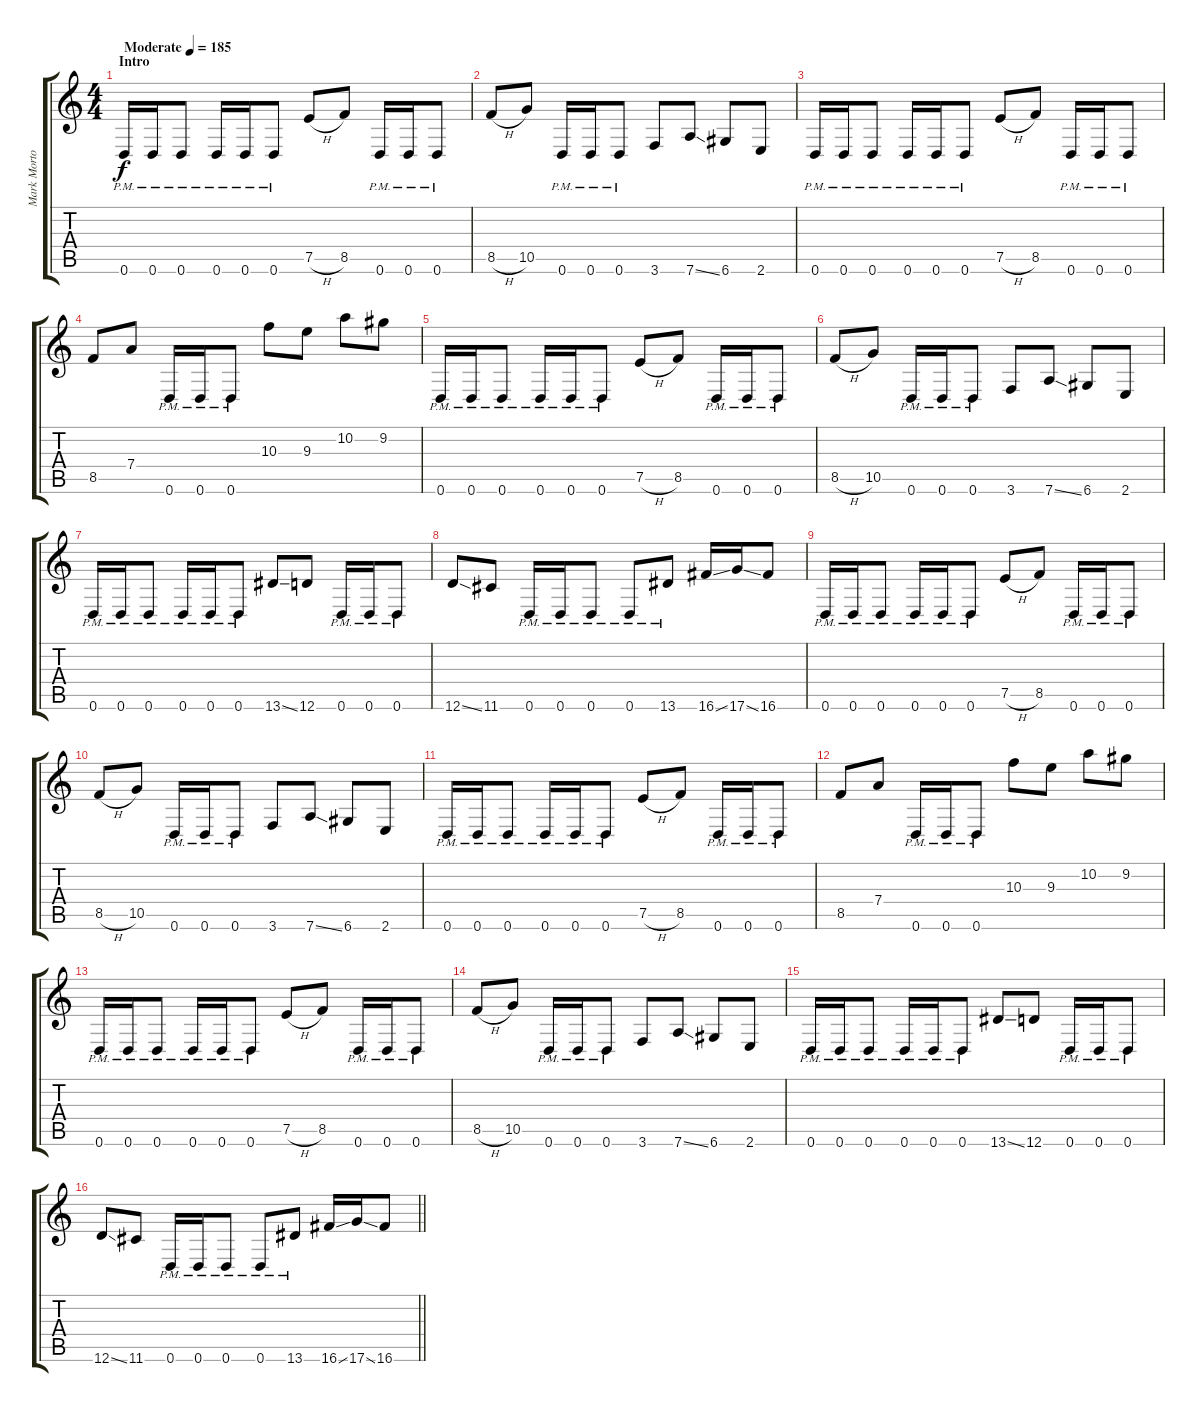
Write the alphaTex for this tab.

\track ("Mark Morton - Rhythm" "Mark Morto") {instrument distortionguitar}
\staff {score tabs}
\tuning (E4 B3 G3 D3 A2 D2) {hide}
\ts (4 4)
\section ("" "Intro")
\tempo (185 "Moderate")
\clef g2
\ks c
0.6{pm}.16{dy f instrument distortionguitar} 0.6{pm}.16 0.6{pm}.8 0.6{pm}.16 0.6{pm}.16 0.6{pm}.8 7.5{h}.8 8.5.8 0.6{pm}.16 0.6{pm}.16 0.6{pm}.8 |
8.5{h}.8 10.5.8 0.6{pm}.16 0.6{pm}.16 0.6{pm}.8 3.6.8 7.6{ss}.8 6.6.8 2.6.8 |
0.6{pm}.16 0.6{pm}.16 0.6{pm}.8 0.6{pm}.16 0.6{pm}.16 0.6{pm}.8 7.5{h}.8 8.5.8 0.6{pm}.16 0.6{pm}.16 0.6{pm}.8 |
8.5.8 7.4.8 0.6{pm}.16 0.6{pm}.16 0.6{pm}.8 10.3.8 9.3.8 10.2.8 9.2.8 |
0.6{pm}.16 0.6{pm}.16 0.6{pm}.8 0.6{pm}.16 0.6{pm}.16 0.6{pm}.8 7.5{h}.8 8.5.8 0.6{pm}.16 0.6{pm}.16 0.6{pm}.8 |
8.5{h}.8 10.5.8 0.6{pm}.16 0.6{pm}.16 0.6{pm}.8 3.6.8 7.6{ss}.8 6.6.8 2.6.8 |
0.6{pm}.16 0.6{pm}.16 0.6{pm}.8 0.6{pm}.16 0.6{pm}.16 0.6{pm}.8 13.6{ss}.8 12.6.8 0.6{pm}.16 0.6{pm}.16 0.6{pm}.8 |
12.6{ss}.8 11.6.8 0.6{pm}.16 0.6{pm}.16 0.6{pm}.8 0.6{pm}.8 13.6{pm}.8 16.6{ss}.16 17.6{ss}.16 16.6.8 |
0.6{pm}.16 0.6{pm}.16 0.6{pm}.8 0.6{pm}.16 0.6{pm}.16 0.6{pm}.8 7.5{h}.8 8.5.8 0.6{pm}.16 0.6{pm}.16 0.6{pm}.8 |
8.5{h}.8 10.5.8 0.6{pm}.16 0.6{pm}.16 0.6{pm}.8 3.6.8 7.6{ss}.8 6.6.8 2.6.8 |
0.6{pm}.16 0.6{pm}.16 0.6{pm}.8 0.6{pm}.16 0.6{pm}.16 0.6{pm}.8 7.5{h}.8 8.5.8 0.6{pm}.16 0.6{pm}.16 0.6{pm}.8 |
8.5.8 7.4.8 0.6{pm}.16 0.6{pm}.16 0.6{pm}.8 10.3.8 9.3.8 10.2.8 9.2.8 |
0.6{pm}.16 0.6{pm}.16 0.6{pm}.8 0.6{pm}.16 0.6{pm}.16 0.6{pm}.8 7.5{h}.8 8.5.8 0.6{pm}.16 0.6{pm}.16 0.6{pm}.8 |
8.5{h}.8 10.5.8 0.6{pm}.16 0.6{pm}.16 0.6{pm}.8 3.6.8 7.6{ss}.8 6.6.8 2.6.8 |
0.6{pm}.16 0.6{pm}.16 0.6{pm}.8 0.6{pm}.16 0.6{pm}.16 0.6{pm}.8 13.6{ss}.8 12.6.8 0.6{pm}.16 0.6{pm}.16 0.6{pm}.8 |
\barLineRight lightlight
12.6{ss}.8 11.6.8 0.6{pm}.16 0.6{pm}.16 0.6{pm}.8 0.6{pm}.8 13.6{pm}.8 16.6{ss}.16 17.6{ss}.16 16.6.8
